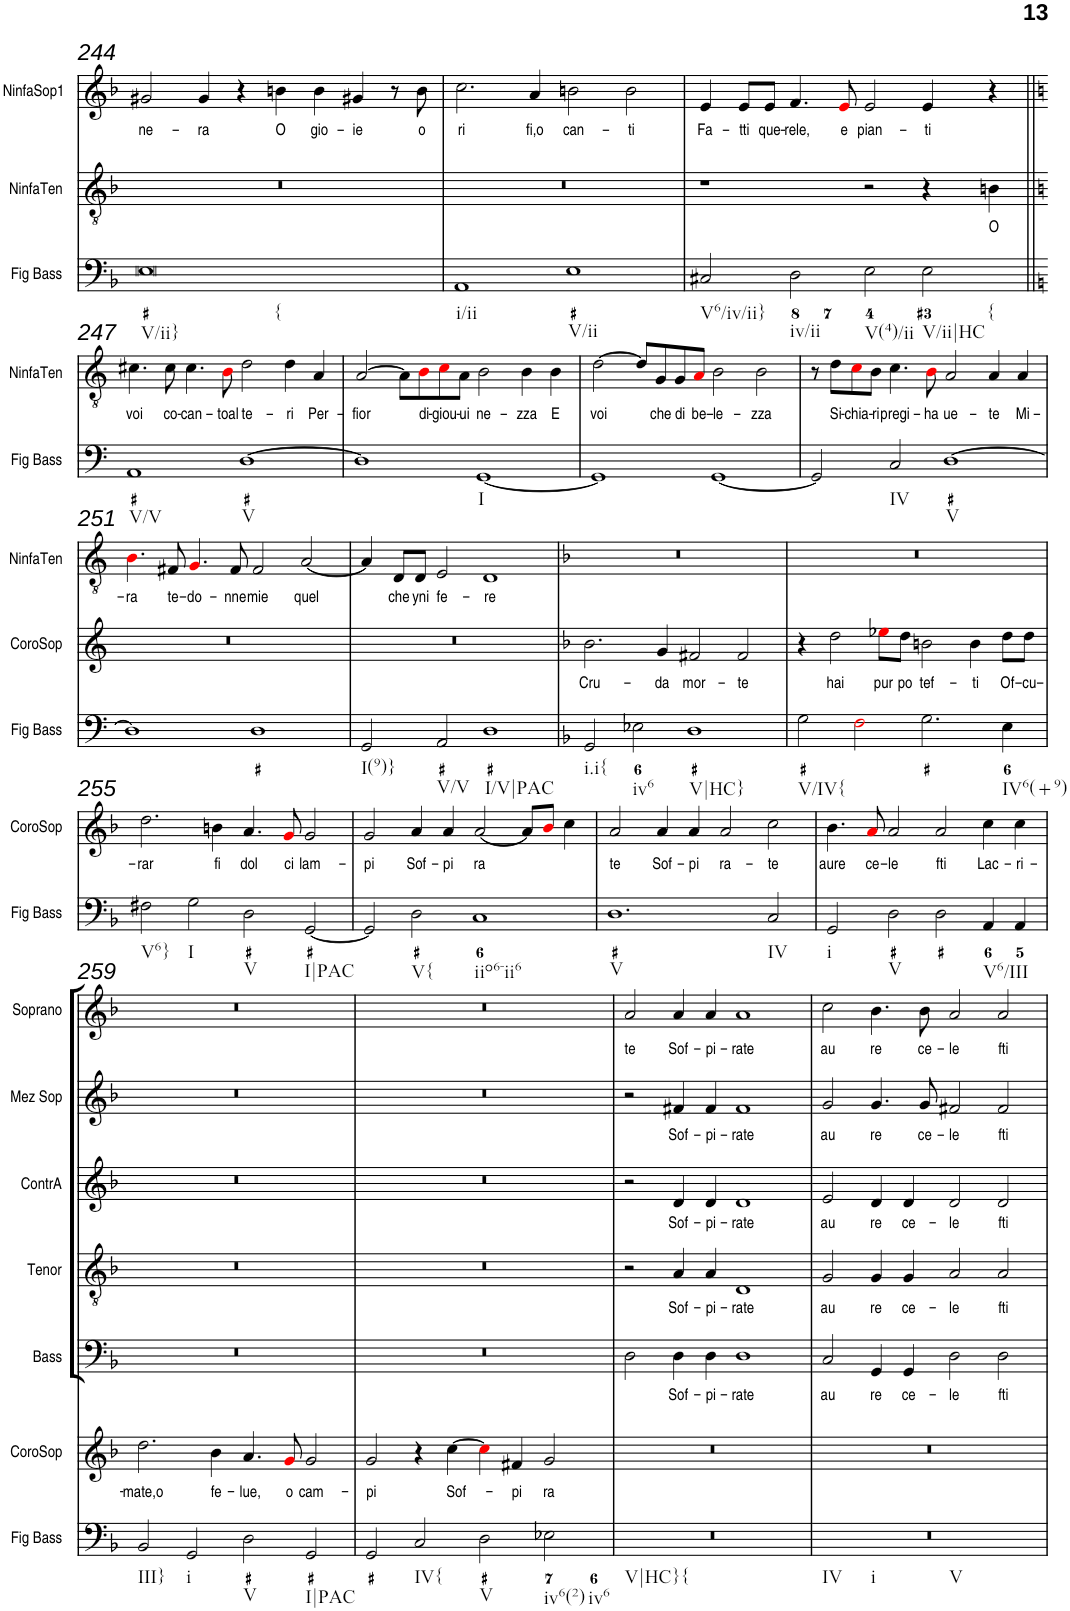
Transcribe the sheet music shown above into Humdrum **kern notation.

**kern	**kern	**text	**kern	**text	**kern	**text	**kern	**text	**kern	**text	**kern	**text	**kern	**text	**kern	**text
*part9	*part8	*part8	*part7	*part7	*part6	*part6	*part5	*part5	*part4	*part4	*part3	*part3	*part2	*part2	*part1	*part1
*staff9	*staff8	*staff8	*staff7	*staff7	*staff6	*staff6	*staff5	*staff5	*staff4	*staff4	*staff3	*staff3	*staff2	*staff2	*staff1	*staff1
*I"Fig Bass	*I"CoroSop	*	*I"NinfaTen	*	*I"Bass	*	*I"Tenor	*	*I"ContrA	*	*I"Mez Sop	*	*I"Soprano	*	*I"NinfaSop1	*
*I'Fig Bass	*I'CoroSop	*	*I'NinfaTen	*	*I'Bass	*	*I'Tenor	*	*I'ContrA	*	*I'Mez Sop	*	*I'Soprano	*	*I'NinfaSop1	*
!!LO:PB:g=z
*clefF4	*clefG2	*	*clefGv2	*	*clefF4	*	*clefGv2	*	*clefG2	*	*clefG2	*	*clefG2	*	*clefG2	*
*k[b-]	*k[b-]	*	*k[b-]	*	*k[b-]	*	*k[b-]	*	*k[b-]	*	*k[b-]	*	*k[b-]	*	*k[b-]	*
*M4/2	*M4/2	*	*M4/2	*	*M4/2	*	*M4/2	*	*M4/2	*	*M4/2	*	*M4/2	*	*M4/2	*
=244	=244	=244	=244	=244	=244	=244	=244	=244	=244	=244	=244	=244	=244	=244	=244	=244
!LO:TX:b:t=V/ii}	!	!	!	!	!	!	!	!	!	!	!	!	!	!	!	!
!LO:TX:b:t={	!	!	!	!	!	!	!	!	!	!	!	!	!	!	!	!
!	!	!	!	!	!	!	!	!	!	!	!	!	!	!	!	!LO:LY:b
0E	0r	.	0r	.	0r	.	0r	.	0r	.	0r	.	0r	.	2g#X/	ne-
!	!	!	!	!	!	!	!	!	!	!	!	!	!	!	!	!LO:LY:b
.	.	.	.	.	.	.	.	.	.	.	.	.	.	.	4g#/	-ra
.	.	.	.	.	.	.	.	.	.	.	.	.	.	.	4r	.
!	!	!	!	!	!	!	!	!	!	!	!	!	!	!	!	!LO:LY:b
.	.	.	.	.	.	.	.	.	.	.	.	.	.	.	4bn\	O
!	!	!	!	!	!	!	!	!	!	!	!	!	!	!	!	!LO:LY:b
.	.	.	.	.	.	.	.	.	.	.	.	.	.	.	4b\	gio-
!	!	!	!	!	!	!	!	!	!	!	!	!	!	!	!	!LO:LY:b
.	.	.	.	.	.	.	.	.	.	.	.	.	.	.	4g#X/	-ie
.	.	.	.	.	.	.	.	.	.	.	.	.	.	.	8r	.
!	!	!	!	!	!	!	!	!	!	!	!	!	!	!	!	!LO:LY:b
.	.	.	.	.	.	.	.	.	.	.	.	.	.	.	8b\	o
=245	=245	=245	=245	=245	=245	=245	=245	=245	=245	=245	=245	=245	=245	=245	=245	=245
!LO:TX:b:t=i/ii	!	!	!	!	!	!	!	!	!	!	!	!	!	!	!	!
!	!	!	!	!	!	!	!	!	!	!	!	!	!	!	!	!LO:LY:b
1AA	0r	.	0r	.	0r	.	0r	.	0r	.	0r	.	0r	.	2.cc\	ri
!	!	!	!	!	!	!	!	!	!	!	!	!	!	!	!	!LO:LY:b
.	.	.	.	.	.	.	.	.	.	.	.	.	.	.	4a/	fi,o
!LO:TX:b:t=V/ii	!	!	!	!	!	!	!	!	!	!	!	!	!	!	!	!
!	!	!	!	!	!	!	!	!	!	!	!	!	!	!	!	!LO:LY:b
1E	.	.	.	.	.	.	.	.	.	.	.	.	.	.	2bn\	can-
!	!	!	!	!	!	!	!	!	!	!	!	!	!	!	!	!LO:LY:b
.	.	.	.	.	.	.	.	.	.	.	.	.	.	.	2b\	-ti
=246	=246	=246	=246	=246	=246	=246	=246	=246	=246	=246	=246	=246	=246	=246	=246	=246
!LO:TX:b:t=V6/iv/ii}	!	!	!	!	!	!	!	!	!	!	!	!	!	!	!	!
!	!	!	!	!	!	!	!	!	!	!	!	!	!	!	!	!LO:LY:b
2C#X/	0r	.	1r	.	0r	.	0r	.	0r	.	0r	.	0r	.	4e/	Fa-
!	!	!	!	!	!	!	!	!	!	!	!	!	!	!	!	!LO:LY:b
.	.	.	.	.	.	.	.	.	.	.	.	.	.	.	8e/L	-tti
!	!	!	!	!	!	!	!	!	!	!	!	!	!	!	!	!LO:LY:b
.	.	.	.	.	.	.	.	.	.	.	.	.	.	.	8e/J	que-
!LO:TX:b:t=iv/ii	!	!	!	!	!	!	!	!	!	!	!	!	!	!	!	!
!	!	!	!	!	!	!	!	!	!	!	!	!	!	!	!	!LO:LY:b
2D\	.	.	.	.	.	.	.	.	.	.	.	.	.	.	4.f/	-rele,
!	!	!	!	!	!	!	!	!	!	!	!	!	!	!	!	!LO:LY:b
.	.	.	.	.	.	.	.	.	.	.	.	.	.	.	8ei/	e
!LO:TX:b:t=V(4)/ii	!	!	!	!	!	!	!	!	!	!	!	!	!	!	!	!
!	!	!	!	!	!	!	!	!	!	!	!	!	!	!	!	!LO:LY:b
2E\	.	.	2r	.	.	.	.	.	.	.	.	.	.	.	2e/	pian-
!LO:TX:b:t=V/ii|HC	!	!	!	!	!	!	!	!	!	!	!	!	!	!	!	!
!LO:TX:b:t={	!	!	!	!	!	!	!	!	!	!	!	!	!	!	!	!
!	!	!	!	!	!	!	!	!	!	!	!	!	!	!	!	!LO:LY:b
2E\	.	.	4r	.	.	.	.	.	.	.	.	.	.	.	4e/	-ti
!	!	!	!	!LO:LY:b	!	!	!	!	!	!	!	!	!	!	!	!
.	.	.	4Bn\	O	.	.	.	.	.	.	.	.	.	.	4r	.
!!LO:LB:g=z
=247||	=247||	=247||	=247||	=247||	=247||	=247||	=247||	=247||	=247||	=247||	=247||	=247||	=247||	=247||	=247||	=247||
*k[]	*k[]	*	*k[]	*	*k[]	*	*k[]	*	*k[]	*	*k[]	*	*k[]	*	*k[]	*
!LO:TX:b:t=V/V	!	!	!	!	!	!	!	!	!	!	!	!	!	!	!	!
!	!	!	!	!LO:LY:b	!	!	!	!	!	!	!	!	!	!	!	!
1AA	0r	.	4.c#X\	voi	0r	.	0r	.	0r	.	0r	.	0r	.	0r	.
!	!	!	!	!LO:LY:b	!	!	!	!	!	!	!	!	!	!	!	!
.	.	.	8c#\	co-	.	.	.	.	.	.	.	.	.	.	.	.
!	!	!	!	!LO:LY:b	!	!	!	!	!	!	!	!	!	!	!	!
.	.	.	4.c#\	-can-	.	.	.	.	.	.	.	.	.	.	.	.
!	!	!	!	!LO:LY:b	!	!	!	!	!	!	!	!	!	!	!	!
.	.	.	8Bi\	-toal	.	.	.	.	.	.	.	.	.	.	.	.
!LO:TX:b:t=V	!	!	!	!	!	!	!	!	!	!	!	!	!	!	!	!
!	!	!	!	!LO:LY:b	!	!	!	!	!	!	!	!	!	!	!	!
[1D	.	.	2d\	te-	.	.	.	.	.	.	.	.	.	.	.	.
!	!	!	!	!LO:LY:b	!	!	!	!	!	!	!	!	!	!	!	!
.	.	.	4d\	-ri	.	.	.	.	.	.	.	.	.	.	.	.
!	!	!	!	!LO:LY:b	!	!	!	!	!	!	!	!	!	!	!	!
.	.	.	4A/	Per-	.	.	.	.	.	.	.	.	.	.	.	.
=248	=248	=248	=248	=248	=248	=248	=248	=248	=248	=248	=248	=248	=248	=248	=248	=248
!	!	!	!	!LO:LY:b	!	!	!	!	!	!	!	!	!	!	!	!
1D]	0r	.	[2A/	-fior	0r	.	0r	.	0r	.	0r	.	0r	.	0r	.
.	.	.	8A\L]	.	.	.	.	.	.	.	.	.	.	.	.	.
!	!	!	!	!LO:LY:b	!	!	!	!	!	!	!	!	!	!	!	!
.	.	.	8Bi\	di-	.	.	.	.	.	.	.	.	.	.	.	.
!	!	!	!	!LO:LY:b	!	!	!	!	!	!	!	!	!	!	!	!
.	.	.	8ci\	-giou-	.	.	.	.	.	.	.	.	.	.	.	.
!	!	!	!	!LO:LY:b	!	!	!	!	!	!	!	!	!	!	!	!
.	.	.	8A\J	-ui	.	.	.	.	.	.	.	.	.	.	.	.
!LO:TX:b:t=I	!	!	!	!	!	!	!	!	!	!	!	!	!	!	!	!
!	!	!	!	!LO:LY:b	!	!	!	!	!	!	!	!	!	!	!	!
[1GG	.	.	2B\	ne-	.	.	.	.	.	.	.	.	.	.	.	.
!	!	!	!	!LO:LY:b	!	!	!	!	!	!	!	!	!	!	!	!
.	.	.	4B\	-zza	.	.	.	.	.	.	.	.	.	.	.	.
!	!	!	!	!LO:LY:b	!	!	!	!	!	!	!	!	!	!	!	!
.	.	.	4B\	E	.	.	.	.	.	.	.	.	.	.	.	.
=249	=249	=249	=249	=249	=249	=249	=249	=249	=249	=249	=249	=249	=249	=249	=249	=249
!	!	!	!	!LO:LY:b	!	!	!	!	!	!	!	!	!	!	!	!
1GG]	0r	.	[2d\	voi	0r	.	0r	.	0r	.	0r	.	0r	.	0r	.
.	.	.	8d/L]	.	.	.	.	.	.	.	.	.	.	.	.	.
!	!	!	!	!LO:LY:b	!	!	!	!	!	!	!	!	!	!	!	!
.	.	.	8G/	che	.	.	.	.	.	.	.	.	.	.	.	.
!	!	!	!	!LO:LY:b	!	!	!	!	!	!	!	!	!	!	!	!
.	.	.	8G/	di	.	.	.	.	.	.	.	.	.	.	.	.
!	!	!	!	!LO:LY:b	!	!	!	!	!	!	!	!	!	!	!	!
.	.	.	8Ai/J	be-	.	.	.	.	.	.	.	.	.	.	.	.
!	!	!	!	!LO:LY:b	!	!	!	!	!	!	!	!	!	!	!	!
[1GG	.	.	2B\	-le-	.	.	.	.	.	.	.	.	.	.	.	.
!	!	!	!	!LO:LY:b	!	!	!	!	!	!	!	!	!	!	!	!
.	.	.	2B\	-zza	.	.	.	.	.	.	.	.	.	.	.	.
=250	=250	=250	=250	=250	=250	=250	=250	=250	=250	=250	=250	=250	=250	=250	=250	=250
2GG/]	0r	.	8r	.	0r	.	0r	.	0r	.	0r	.	0r	.	0r	.
!	!	!	!	!LO:LY:b	!	!	!	!	!	!	!	!	!	!	!	!
.	.	.	8d\L	Si-	.	.	.	.	.	.	.	.	.	.	.	.
!	!	!	!	!LO:LY:b	!	!	!	!	!	!	!	!	!	!	!	!
.	.	.	8ci\	-chia-	.	.	.	.	.	.	.	.	.	.	.	.
!	!	!	!	!LO:LY:b	!	!	!	!	!	!	!	!	!	!	!	!
.	.	.	8B\J	-ri	.	.	.	.	.	.	.	.	.	.	.	.
!LO:TX:b:t=IV	!	!	!	!	!	!	!	!	!	!	!	!	!	!	!	!
!	!	!	!	!LO:LY:b	!	!	!	!	!	!	!	!	!	!	!	!
2C/	.	.	4.c\	pregi-	.	.	.	.	.	.	.	.	.	.	.	.
!	!	!	!	!LO:LY:b	!	!	!	!	!	!	!	!	!	!	!	!
.	.	.	8Bi\	-ha	.	.	.	.	.	.	.	.	.	.	.	.
!LO:TX:b:t=V	!	!	!	!	!	!	!	!	!	!	!	!	!	!	!	!
!	!	!	!	!LO:LY:b	!	!	!	!	!	!	!	!	!	!	!	!
[1D	.	.	2A/	ue-	.	.	.	.	.	.	.	.	.	.	.	.
!	!	!	!	!LO:LY:b	!	!	!	!	!	!	!	!	!	!	!	!
.	.	.	4A/	-te	.	.	.	.	.	.	.	.	.	.	.	.
!	!	!	!	!LO:LY:b	!	!	!	!	!	!	!	!	!	!	!	!
.	.	.	4A/	Mi-	.	.	.	.	.	.	.	.	.	.	.	.
!!LO:LB:g=z
=251	=251	=251	=251	=251	=251	=251	=251	=251	=251	=251	=251	=251	=251	=251	=251	=251
!	!	!	!	!LO:LY:b	!	!	!	!	!	!	!	!	!	!	!	!
1D]	0r	.	4.Bi\	-ra	0r	.	0r	.	0r	.	0r	.	0r	.	0r	.
!	!	!	!	!LO:LY:b	!	!	!	!	!	!	!	!	!	!	!	!
.	.	.	8F#X/	te-	.	.	.	.	.	.	.	.	.	.	.	.
!	!	!	!	!LO:LY:b	!	!	!	!	!	!	!	!	!	!	!	!
.	.	.	4.Gi/	-do-	.	.	.	.	.	.	.	.	.	.	.	.
!	!	!	!	!LO:LY:b	!	!	!	!	!	!	!	!	!	!	!	!
.	.	.	8F#/	-nne	.	.	.	.	.	.	.	.	.	.	.	.
!	!	!	!	!LO:LY:b	!	!	!	!	!	!	!	!	!	!	!	!
1D	.	.	2F#/	mie	.	.	.	.	.	.	.	.	.	.	.	.
!	!	!	!	!LO:LY:b	!	!	!	!	!	!	!	!	!	!	!	!
.	.	.	[2A/	quel	.	.	.	.	.	.	.	.	.	.	.	.
=252	=252	=252	=252	=252	=252	=252	=252	=252	=252	=252	=252	=252	=252	=252	=252	=252
!LO:TX:b:t=I(9)}	!	!	!	!	!	!	!	!	!	!	!	!	!	!	!	!
2GG/	0r	.	4A/]	.	0r	.	0r	.	0r	.	0r	.	0r	.	0r	.
!	!	!	!	!LO:LY:b	!	!	!	!	!	!	!	!	!	!	!	!
.	.	.	8D/L	che	.	.	.	.	.	.	.	.	.	.	.	.
!	!	!	!	!LO:LY:b	!	!	!	!	!	!	!	!	!	!	!	!
.	.	.	8D/J	yni	.	.	.	.	.	.	.	.	.	.	.	.
!LO:TX:b:t=V/V	!	!	!	!	!	!	!	!	!	!	!	!	!	!	!	!
!	!	!	!	!LO:LY:b	!	!	!	!	!	!	!	!	!	!	!	!
2AA/	.	.	2E/	fe-	.	.	.	.	.	.	.	.	.	.	.	.
!LO:TX:b:t=I/V|PAC	!	!	!	!	!	!	!	!	!	!	!	!	!	!	!	!
!	!	!	!	!LO:LY:b	!	!	!	!	!	!	!	!	!	!	!	!
1D	.	.	1D	-re	.	.	.	.	.	.	.	.	.	.	.	.
=253	=253	=253	=253	=253	=253	=253	=253	=253	=253	=253	=253	=253	=253	=253	=253	=253
*k[b-]	*k[b-]	*	*k[b-]	*	*k[b-]	*	*k[b-]	*	*k[b-]	*	*k[b-]	*	*k[b-]	*	*k[b-]	*
!LO:TX:b:t=i.i{	!	!	!	!	!	!	!	!	!	!	!	!	!	!	!	!
!	!	!LO:LY:b	!	!	!	!	!	!	!	!	!	!	!	!	!	!
2GG/	2.b-\	Cru-	0r	.	0r	.	0r	.	0r	.	0r	.	0r	.	0r	.
!LO:TX:b:t=iv6	!	!	!	!	!	!	!	!	!	!	!	!	!	!	!	!
2E-X\	.	.	.	.	.	.	.	.	.	.	.	.	.	.	.	.
!	!	!LO:LY:b	!	!	!	!	!	!	!	!	!	!	!	!	!	!
.	4g/	-da	.	.	.	.	.	.	.	.	.	.	.	.	.	.
!LO:TX:b:t=V|HC}	!	!	!	!	!	!	!	!	!	!	!	!	!	!	!	!
!	!	!LO:LY:b	!	!	!	!	!	!	!	!	!	!	!	!	!	!
1D	2f#X/	mor-	.	.	.	.	.	.	.	.	.	.	.	.	.	.
!	!	!LO:LY:b	!	!	!	!	!	!	!	!	!	!	!	!	!	!
.	2f#/	-te	.	.	.	.	.	.	.	.	.	.	.	.	.	.
=254	=254	=254	=254	=254	=254	=254	=254	=254	=254	=254	=254	=254	=254	=254	=254	=254
!LO:TX:b:t=V/IV{	!	!	!	!	!	!	!	!	!	!	!	!	!	!	!	!
2G\	4r	.	0r	.	0r	.	0r	.	0r	.	0r	.	0r	.	0r	.
!	!	!LO:LY:b	!	!	!	!	!	!	!	!	!	!	!	!	!	!
.	2dd\	hai	.	.	.	.	.	.	.	.	.	.	.	.	.	.
2Fi\	.	.	.	.	.	.	.	.	.	.	.	.	.	.	.	.
!	!	!LO:LY:b	!	!	!	!	!	!	!	!	!	!	!	!	!	!
.	8ee-Xi\L	pur	.	.	.	.	.	.	.	.	.	.	.	.	.	.
!	!	!LO:LY:b	!	!	!	!	!	!	!	!	!	!	!	!	!	!
.	8dd\J	po	.	.	.	.	.	.	.	.	.	.	.	.	.	.
!	!	!LO:LY:b	!	!	!	!	!	!	!	!	!	!	!	!	!	!
2.G\	2bn\	tef-	.	.	.	.	.	.	.	.	.	.	.	.	.	.
!	!	!LO:LY:b	!	!	!	!	!	!	!	!	!	!	!	!	!	!
.	4b\	-ti	.	.	.	.	.	.	.	.	.	.	.	.	.	.
!LO:TX:b:t=IV6(+9)	!	!	!	!	!	!	!	!	!	!	!	!	!	!	!	!
!	!	!LO:LY:b	!	!	!	!	!	!	!	!	!	!	!	!	!	!
4E\	8dd\L	Of-	.	.	.	.	.	.	.	.	.	.	.	.	.	.
!	!	!LO:LY:b	!	!	!	!	!	!	!	!	!	!	!	!	!	!
.	8dd\J	-cu-	.	.	.	.	.	.	.	.	.	.	.	.	.	.
!!LO:LB:g=z
=255	=255	=255	=255	=255	=255	=255	=255	=255	=255	=255	=255	=255	=255	=255	=255	=255
!LO:TX:b:t=V6}	!	!	!	!	!	!	!	!	!	!	!	!	!	!	!	!
!	!	!LO:LY:b	!	!	!	!	!	!	!	!	!	!	!	!	!	!
2F#X\	2.dd\	-rar	0r	.	0r	.	0r	.	0r	.	0r	.	0r	.	0r	.
!LO:TX:b:t=I	!	!	!	!	!	!	!	!	!	!	!	!	!	!	!	!
2G\	.	.	.	.	.	.	.	.	.	.	.	.	.	.	.	.
!	!	!LO:LY:b	!	!	!	!	!	!	!	!	!	!	!	!	!	!
.	4bn\	fi	.	.	.	.	.	.	.	.	.	.	.	.	.	.
!LO:TX:b:t=V	!	!	!	!	!	!	!	!	!	!	!	!	!	!	!	!
!	!	!LO:LY:b	!	!	!	!	!	!	!	!	!	!	!	!	!	!
2D\	4.a/	dol	.	.	.	.	.	.	.	.	.	.	.	.	.	.
!	!	!LO:LY:b	!	!	!	!	!	!	!	!	!	!	!	!	!	!
.	8gi/	ci	.	.	.	.	.	.	.	.	.	.	.	.	.	.
!LO:TX:b:t=I|PAC	!	!	!	!	!	!	!	!	!	!	!	!	!	!	!	!
!	!	!LO:LY:b	!	!	!	!	!	!	!	!	!	!	!	!	!	!
[2GG/	2g/	lam-	.	.	.	.	.	.	.	.	.	.	.	.	.	.
=256	=256	=256	=256	=256	=256	=256	=256	=256	=256	=256	=256	=256	=256	=256	=256	=256
!	!	!LO:LY:b	!	!	!	!	!	!	!	!	!	!	!	!	!	!
2GG/]	2g/	-pi	0r	.	0r	.	0r	.	0r	.	0r	.	0r	.	0r	.
!LO:TX:b:t=V{	!	!	!	!	!	!	!	!	!	!	!	!	!	!	!	!
!	!	!LO:LY:b	!	!	!	!	!	!	!	!	!	!	!	!	!	!
2D\	4a/	Sof-	.	.	.	.	.	.	.	.	.	.	.	.	.	.
!	!	!LO:LY:b	!	!	!	!	!	!	!	!	!	!	!	!	!	!
.	4a/	-pi	.	.	.	.	.	.	.	.	.	.	.	.	.	.
!LO:TX:b:t=iio6-ii6	!	!	!	!	!	!	!	!	!	!	!	!	!	!	!	!
!	!	!LO:LY:b	!	!	!	!	!	!	!	!	!	!	!	!	!	!
1C	[2a/	ra	.	.	.	.	.	.	.	.	.	.	.	.	.	.
.	8a/L]	.	.	.	.	.	.	.	.	.	.	.	.	.	.	.
.	8b-i/J	.	.	.	.	.	.	.	.	.	.	.	.	.	.	.
.	4cc\	.	.	.	.	.	.	.	.	.	.	.	.	.	.	.
=257	=257	=257	=257	=257	=257	=257	=257	=257	=257	=257	=257	=257	=257	=257	=257	=257
!LO:TX:b:t=V	!	!	!	!	!	!	!	!	!	!	!	!	!	!	!	!
!	!	!LO:LY:b	!	!	!	!	!	!	!	!	!	!	!	!	!	!
1.D	2a/	te	0r	.	0r	.	0r	.	0r	.	0r	.	0r	.	0r	.
!	!	!LO:LY:b	!	!	!	!	!	!	!	!	!	!	!	!	!	!
.	4a/	Sof-	.	.	.	.	.	.	.	.	.	.	.	.	.	.
!	!	!LO:LY:b	!	!	!	!	!	!	!	!	!	!	!	!	!	!
.	4a/	-pi	.	.	.	.	.	.	.	.	.	.	.	.	.	.
!	!	!LO:LY:b	!	!	!	!	!	!	!	!	!	!	!	!	!	!
.	2a/	ra-	.	.	.	.	.	.	.	.	.	.	.	.	.	.
!LO:TX:b:t=IV	!	!	!	!	!	!	!	!	!	!	!	!	!	!	!	!
!	!	!LO:LY:b	!	!	!	!	!	!	!	!	!	!	!	!	!	!
2C/	2cc\	-te	.	.	.	.	.	.	.	.	.	.	.	.	.	.
=258	=258	=258	=258	=258	=258	=258	=258	=258	=258	=258	=258	=258	=258	=258	=258	=258
!LO:TX:b:t=i	!	!	!	!	!	!	!	!	!	!	!	!	!	!	!	!
!	!	!LO:LY:b	!	!	!	!	!	!	!	!	!	!	!	!	!	!
2GG/	4.b-\	aure	0r	.	0r	.	0r	.	0r	.	0r	.	0r	.	0r	.
!	!	!LO:LY:b	!	!	!	!	!	!	!	!	!	!	!	!	!	!
.	8ai/	ce-	.	.	.	.	.	.	.	.	.	.	.	.	.	.
!LO:TX:b:t=V	!	!	!	!	!	!	!	!	!	!	!	!	!	!	!	!
!	!	!LO:LY:b	!	!	!	!	!	!	!	!	!	!	!	!	!	!
2D\	2a/	-le	.	.	.	.	.	.	.	.	.	.	.	.	.	.
!	!	!LO:LY:b	!	!	!	!	!	!	!	!	!	!	!	!	!	!
2D\	2a/	fti	.	.	.	.	.	.	.	.	.	.	.	.	.	.
!LO:TX:b:t=V6/III	!	!	!	!	!	!	!	!	!	!	!	!	!	!	!	!
!	!	!LO:LY:b	!	!	!	!	!	!	!	!	!	!	!	!	!	!
4AA/	4cc\	Lac-	.	.	.	.	.	.	.	.	.	.	.	.	.	.
!	!	!LO:LY:b	!	!	!	!	!	!	!	!	!	!	!	!	!	!
4AA/	4cc\	-ri-	.	.	.	.	.	.	.	.	.	.	.	.	.	.
!!LO:LB:g=z
=259	=259	=259	=259	=259	=259	=259	=259	=259	=259	=259	=259	=259	=259	=259	=259	=259
!LO:TX:b:t=III}	!	!	!	!	!	!	!	!	!	!	!	!	!	!	!	!
!	!	!LO:LY:b	!	!	!	!	!	!	!	!	!	!	!	!	!	!
2BB-/	2.dd\	-mate,o	0r	.	0r	.	0r	.	0r	.	0r	.	0r	.	0r	.
!LO:TX:b:t=i	!	!	!	!	!	!	!	!	!	!	!	!	!	!	!	!
2GG/	.	.	.	.	.	.	.	.	.	.	.	.	.	.	.	.
!	!	!LO:LY:b	!	!	!	!	!	!	!	!	!	!	!	!	!	!
.	4b-\	fe-	.	.	.	.	.	.	.	.	.	.	.	.	.	.
!LO:TX:b:t=V	!	!	!	!	!	!	!	!	!	!	!	!	!	!	!	!
!	!	!LO:LY:b	!	!	!	!	!	!	!	!	!	!	!	!	!	!
2D\	4.a/	-lue,	.	.	.	.	.	.	.	.	.	.	.	.	.	.
!	!	!LO:LY:b	!	!	!	!	!	!	!	!	!	!	!	!	!	!
.	8gi/	o	.	.	.	.	.	.	.	.	.	.	.	.	.	.
!LO:TX:b:t=I|PAC	!	!	!	!	!	!	!	!	!	!	!	!	!	!	!	!
!	!	!LO:LY:b	!	!	!	!	!	!	!	!	!	!	!	!	!	!
2GG/	2g/	cam-	.	.	.	.	.	.	.	.	.	.	.	.	.	.
=260	=260	=260	=260	=260	=260	=260	=260	=260	=260	=260	=260	=260	=260	=260	=260	=260
!	!	!LO:LY:b	!	!	!	!	!	!	!	!	!	!	!	!	!	!
2GG/	2g/	-pi	0r	.	0r	.	0r	.	0r	.	0r	.	0r	.	0r	.
!LO:TX:b:t=IV{	!	!	!	!	!	!	!	!	!	!	!	!	!	!	!	!
2C/	4r	.	.	.	.	.	.	.	.	.	.	.	.	.	.	.
!	!	!LO:LY:b	!	!	!	!	!	!	!	!	!	!	!	!	!	!
.	[4cc\	Sof-	.	.	.	.	.	.	.	.	.	.	.	.	.	.
!LO:TX:b:t=V	!	!	!	!	!	!	!	!	!	!	!	!	!	!	!	!
2D\	4cci\]	.	.	.	.	.	.	.	.	.	.	.	.	.	.	.
!	!	!LO:LY:b	!	!	!	!	!	!	!	!	!	!	!	!	!	!
.	4f#X/	-pi	.	.	.	.	.	.	.	.	.	.	.	.	.	.
!LO:TX:b:t=iv6(2)	!	!	!	!	!	!	!	!	!	!	!	!	!	!	!	!
!LO:TX:b:t=iv6	!	!	!	!	!	!	!	!	!	!	!	!	!	!	!	!
!	!	!LO:LY:b	!	!	!	!	!	!	!	!	!	!	!	!	!	!
2E-X\	2g/	ra	.	.	.	.	.	.	.	.	.	.	.	.	.	.
=261	=261	=261	=261	=261	=261	=261	=261	=261	=261	=261	=261	=261	=261	=261	=261	=261
!LO:TX:b:t=V|HC}{	!	!	!	!	!	!	!	!	!	!	!	!	!	!	!	!
!	!	!	!	!	!	!	!	!	!	!	!	!	!	!LO:LY:b	!	!
0r	0r	.	0r	.	2D\	.	2r	.	2r	.	2r	.	2a/	te	0r	.
!	!	!	!	!	!	!LO:LY:b	!	!LO:LY:b	!	!LO:LY:b	!	!LO:LY:b	!	!LO:LY:b	!	!
.	.	.	.	.	4D\	Sof-	4A/	Sof-	4d/	Sof-	4f#X/	Sof-	4a/	Sof-	.	.
!	!	!	!	!	!	!LO:LY:b	!	!LO:LY:b	!	!LO:LY:b	!	!LO:LY:b	!	!LO:LY:b	!	!
.	.	.	.	.	4D\	-pi-	4A/	-pi-	4d/	-pi-	4f#/	-pi-	4a/	-pi-	.	.
!	!	!	!	!	!	!LO:LY:b	!	!LO:LY:b	!	!LO:LY:b	!	!LO:LY:b	!	!LO:LY:b	!	!
.	.	.	.	.	1D	-rate	1D	-rate	1d	-rate	1f#	-rate	1a	-rate	.	.
=262	=262	=262	=262	=262	=262	=262	=262	=262	=262	=262	=262	=262	=262	=262	=262	=262
!LO:TX:b:t=IV	!	!	!	!	!	!	!	!	!	!	!	!	!	!	!	!
!LO:TX:b:t=i	!	!	!	!	!	!	!	!	!	!	!	!	!	!	!	!
!LO:TX:b:t=V	!	!	!	!	!	!	!	!	!	!	!	!	!	!	!	!
!	!	!	!	!	!	!LO:LY:b	!	!LO:LY:b	!	!LO:LY:b	!	!LO:LY:b	!	!LO:LY:b	!	!
0r	0r	.	0r	.	2C/	au	2G/	au	2e/	au	2g/	au	2cc\	au	0r	.
!	!	!	!	!	!	!LO:LY:b	!	!LO:LY:b	!	!LO:LY:b	!	!LO:LY:b	!	!LO:LY:b	!	!
.	.	.	.	.	4GG/	re	4G/	re	4d/	re	4.g/	re	4.b-\	re	.	.
!	!	!	!	!	!	!LO:LY:b	!	!LO:LY:b	!	!LO:LY:b	!	!	!	!	!	!
.	.	.	.	.	4GG/	ce-	4G/	ce-	4d/	ce-	.	.	.	.	.	.
!	!	!	!	!	!	!	!	!	!	!	!	!LO:LY:b	!	!LO:LY:b	!	!
.	.	.	.	.	.	.	.	.	.	.	8g/	ce-	8b-\	ce-	.	.
!	!	!	!	!	!	!LO:LY:b	!	!LO:LY:b	!	!LO:LY:b	!	!LO:LY:b	!	!LO:LY:b	!	!
.	.	.	.	.	2D\	-le	2A/	-le	2d/	-le	2f#X/	-le	2a/	-le	.	.
!	!	!	!	!	!	!LO:LY:b	!	!LO:LY:b	!	!LO:LY:b	!	!LO:LY:b	!	!LO:LY:b	!	!
.	.	.	.	.	2D\	fti	2A/	fti	2d/	fti	2f#/	fti	2a/	fti	.	.
=	=	=	=	=	=	=	=	=	=	=	=	=	=	=	=	=
*-	*-	*-	*-	*-	*-	*-	*-	*-	*-	*-	*-	*-	*-	*-	*-	*-
